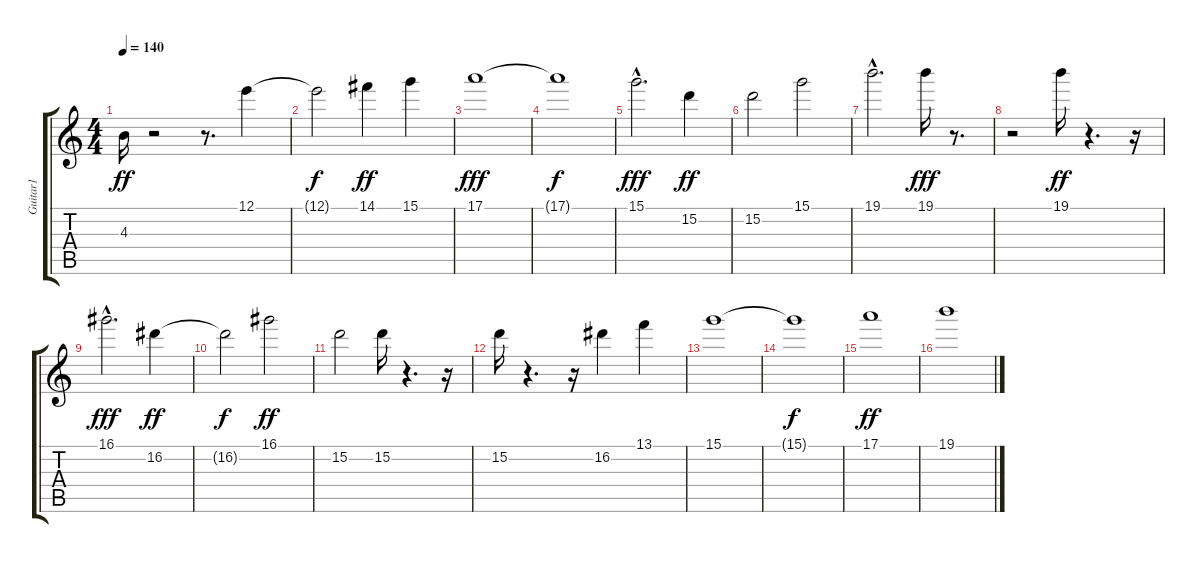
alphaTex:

\track ("Guitar1" "Guitar1") {instrument acousticguitarsteel}
\staff {score tabs}
\tuning (E4 B3 G3 D3 A2 E2) {hide}
\ts (4 4)
\tempo 140
\clef g2
\ks c
4.3.16{dy ff} r.2 r.8{d} 12.1.4 |
12.1{t}.2{dy f} 14.1.4{dy ff} 15.1.4 |
17.1.1{dy fff} |
17.1{t}.1{dy f} |
15.1{hac}.2{d dy fff} 15.2.4{dy ff} |
15.2.2 15.1.2 |
19.1{hac}.2{d} 19.1.16{dy fff} r.8{d} |
r.2 19.1.16{dy ff} r.4{d} r.16 |
16.1{hac}.2{d dy fff} 16.2.4{dy ff} |
16.2{t}.2{dy f} 16.1.2{dy ff} |
15.2.2 15.2.16 r.4{d} r.16 |
15.2.16 r.4{d} r.16 16.2.4 13.1.4 |
15.1.1 |
15.1{t}.1{dy f} |
17.1.1{dy ff} |
19.1.1
